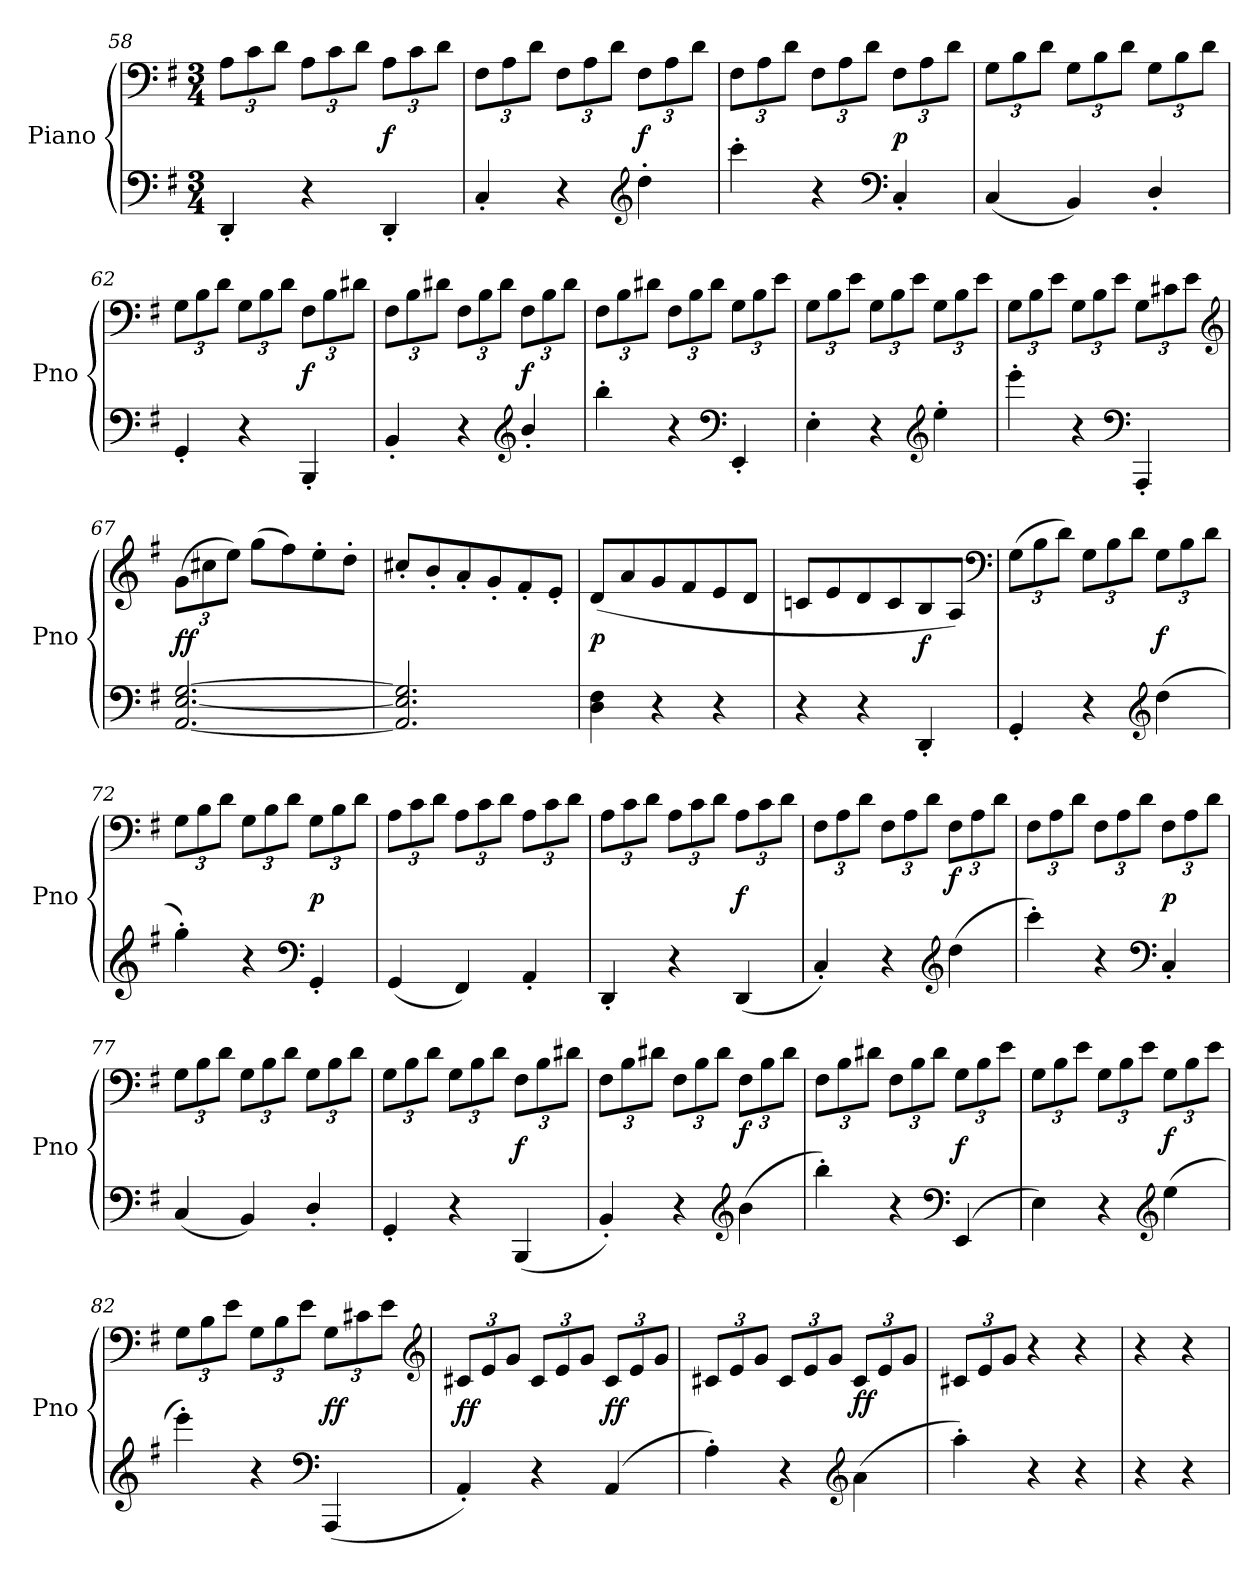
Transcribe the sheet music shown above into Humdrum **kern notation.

**kern	**kern	**dynam
*part1	*part1	*part1
*staff2	*staff1	*staff1/2
*I"Piano	*	*
*I'Pno	*	*
*clefF4	*clefF4	*
*k[f#]	*k[f#]	*
*M3/4	*M3/4	*
=58	=58	=58
4DD'/	12A\L	.
.	12c\	.
.	12d\J	.
4r	12A\L	.
.	12c\	.
.	12d\J	.
4DD'/	12A\L	f
.	12c\	.
.	12d\J	.
=59	=59	=59
4C'/	12F#\L	.
.	12A\	.
.	12d\J	.
4r	12F#\L	.
.	12A\	.
.	12d\J	.
*clefG2	*	*
4dd'\	12F#\L	f
.	12A\	.
.	12d\J	.
=60	=60	=60
4ccc'\	12F#\L	.
.	12A\	.
.	12d\J	.
4r	12F#\L	.
.	12A\	.
.	12d\J	.
*clefF4	*	*
4C'/	12F#\L	p
.	12A\	.
.	12d\J	.
=61	=61	=61
(4C/	12G\L	.
.	12B\	.
.	12d\J	.
4BB/)	12G\L	.
.	12B\	.
.	12d\J	.
4D'/	12G\L	.
.	12B\	.
.	12d\J	.
=62	=62	=62
4GG'/	12G\L	.
.	12B\	.
.	12d\J	.
4r	12G\L	.
.	12B\	.
.	12d\J	.
4BBB'/	12F#\L	f
.	12B\	.
.	12d#X\J	.
=63	=63	=63
4BB'/	12F#\L	.
.	12B\	.
.	12d#X\J	.
4r	12F#\L	.
.	12B\	.
.	12d#\J	.
*clefG2	*	*
4b'/	12F#\L	f
.	12B\	.
.	12d#\J	.
=64	=64	=64
4bb'\	12F#\L	.
.	12B\	.
.	12d#X\J	.
4r	12F#\L	.
.	12B\	.
.	12d#\J	.
*clefF4	*	*
4EE'/	12G\L	.
.	12B\	.
.	12e\J	.
=65	=65	=65
4E'\	12G\L	.
.	12B\	.
.	12e\J	.
4r	12G\L	.
.	12B\	.
.	12e\J	.
*clefG2	*	*
4ee'\	12G\L	.
.	12B\	.
.	12e\J	.
=66	=66	=66
4eee'\	12G\L	.
.	12B\	.
.	12e\J	.
4r	12G\L	.
.	12B\	.
.	12e\J	.
*clefF4	*	*
4AAA'/	12G\L	.
.	12c#X\	.
.	12e\J	.
*	*clefG2	*
=67	=67	=67
[2.AA/ [2.E/ [2.G/	(12g\L	ff
.	12cc#X\	.
.	12ee\J)	.
.	(8gg\L	.
.	8ff#\)	.
.	8ee'\	.
.	8dd'\J	.
=68	=68	=68
2.AA]/ 2.E]/ 2.G]/	8cc#X'/L	.
.	8b'/	.
.	8a'/	.
.	8g'/	.
.	8f#'/	.
.	8e'/J	.
=69	=69	=69
4D\ 4F#\	(8d/L	p
.	8a/	.
4r	8g/	.
.	8f#/	.
4r	8e/	.
.	8d/J	.
=70	=70	=70
4r	8cn/L	.
.	8e/	.
4r	8d/	.
.	8c/	.
4DD'/	8B/	f
.	8A/J)	.
*	*clefF4	*
=71	=71	=71
4GG'/	(12G\L	.
.	12B\	.
.	12d\J)	.
4r	12G\L	.
.	12B\	.
.	12d\J	.
*clefG2	*	*
(4dd\	12G\L	f
.	12B\	.
.	12d\J	.
=72	=72	=72
4gg'\)	12G\L	.
.	12B\	.
.	12d\J	.
4r	12G\L	.
.	12B\	.
.	12d\J	.
*clefF4	*	*
4GG'/	12G\L	p
.	12B\	.
.	12d\J	.
=73	=73	=73
(4GG/	12A\L	.
.	12c\	.
.	12d\J	.
4FF#/)	12A\L	.
.	12c\	.
.	12d\J	.
4AA'/	12A\L	.
.	12c\	.
.	12d\J	.
=74	=74	=74
4DD'/	12A\L	.
.	12c\	.
.	12d\J	.
4r	12A\L	.
.	12c\	.
.	12d\J	.
(4DD/	12A\L	f
.	12c\	.
.	12d\J	.
=75	=75	=75
4C'/)	12F#\L	.
.	12A\	.
.	12d\J	.
4r	12F#\L	.
.	12A\	.
.	12d\J	.
*clefG2	*	*
(4dd\	12F#\L	f
.	12A\	.
.	12d\J	.
=76	=76	=76
4ccc'\)	12F#\L	.
.	12A\	.
.	12d\J	.
4r	12F#\L	.
.	12A\	.
.	12d\J	.
*clefF4	*	*
4C'/	12F#\L	p
.	12A\	.
.	12d\J	.
=77	=77	=77
(4C/	12G\L	.
.	12B\	.
.	12d\J	.
4BB/)	12G\L	.
.	12B\	.
.	12d\J	.
4D'/	12G\L	.
.	12B\	.
.	12d\J	.
=78	=78	=78
4GG'/	12G\L	.
.	12B\	.
.	12d\J	.
4r	12G\L	.
.	12B\	.
.	12d\J	.
(4BBB/	12F#\L	f
.	12B\	.
.	12d#X\J	.
=79	=79	=79
4BB'/)	12F#\L	.
.	12B\	.
.	12d#X\J	.
4r	12F#\L	.
.	12B\	.
.	12d#\J	.
*clefG2	*	*
(4b\	12F#\L	f
.	12B\	.
.	12d#\J	.
=80	=80	=80
4bb'\)	12F#\L	.
.	12B\	.
.	12d#X\J	.
4r	12F#\L	.
.	12B\	.
.	12d#\J	.
*clefF4	*	*
(4EE/	12G\L	f
.	12B\	.
.	12e\J	.
=81	=81	=81
4E\)	12G\L	.
.	12B\	.
.	12e\J	.
4r	12G\L	.
.	12B\	.
.	12e\J	.
*clefG2	*	*
(4ee\	12G\L	f
.	12B\	.
.	12e\J	.
=82	=82	=82
4eee'\)	12G\L	.
.	12B\	.
.	12e\J	.
4r	12G\L	.
.	12B\	.
.	12e\J	.
*clefF4	*	*
(4AAA/	12G\L	ff
.	12c#X\	.
.	12e\J	.
*	*clefG2	*
=83	=83	=83
4AA'/)	12c#X/L	ff
.	12e/	.
.	12g/J	.
4r	12c#/L	.
.	12e/	.
.	12g/J	.
(4AA/	12c#/L	ff
.	12e/	.
.	12g/J	.
=84	=84	=84
4A'\)	12c#X/L	.
.	12e/	.
.	12g/J	.
4r	12c#/L	.
.	12e/	.
.	12g/J	.
*clefG2	*	*
(4a\	12c#/L	ff
.	12e/	.
.	12g/J	.
=85	=85	=85
4aa'\)	12c#X/L	.
.	12e/	.
.	12g/J	.
4r	4r	.
4r	4r	.
=86	=86	=86
4r	4r	.
4r	4r	.
=	=	=
*-	*-	*-
